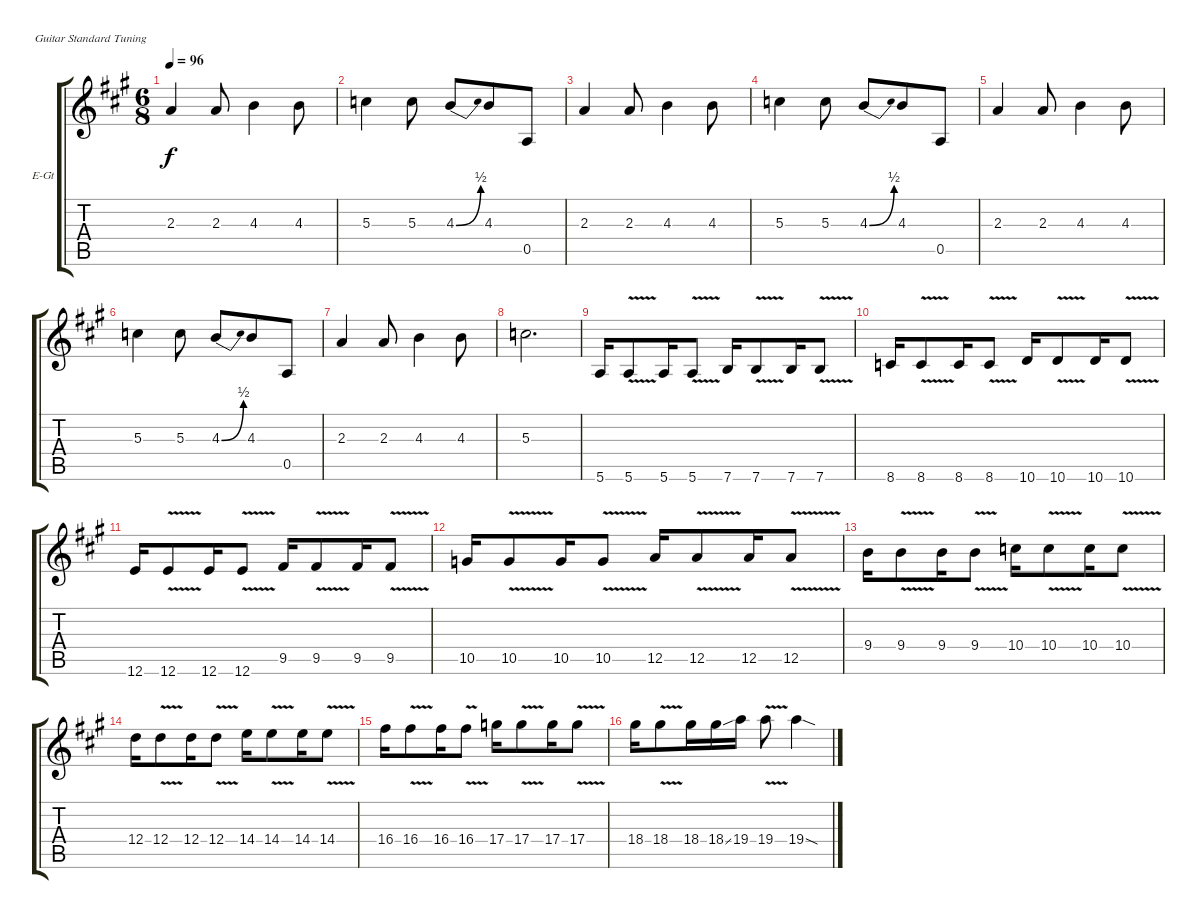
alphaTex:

\bracketExtendMode groupsimilarinstruments
\firstSystemTrackNameOrientation horizontal
\otherSystemsTrackNameOrientation horizontal
\track ("Gtr. 1" "E-Gt") {instrument overdrivenguitar}
\staff {score tabs}
\tuning (E4 B3 G3 D3 A2 E2)
\ts (6 8)
\tempo 96
\clef g2
\ks a
2.3.4{dy f} 2.3.8 4.3.4 4.3.8 |
5.3.4 5.3.8 4.3{be (bend 0 0 60 2)}.8 4.3.8 0.5.8 |
2.3.4 2.3.8 4.3.4 4.3.8 |
5.3.4 5.3.8 4.3{be (bend 0 0 60 2)}.8 4.3.8 0.5.8 |
2.3.4 2.3.8 4.3.4 4.3.8 |
5.3.4 5.3.8 4.3{be (bend 0 0 60 2)}.8 4.3.8 0.5.8 |
2.3.4 2.3.8 4.3.4 4.3.8 |
5.3.2{d} |
5.6.16 5.6{v}.8 5.6.16 5.6{v}.8 7.6.16 7.6{v}.8 7.6.16 7.6{v}.8 |
8.6.16 8.6{v}.8 8.6.16 8.6{v}.8 10.6.16 10.6{v}.8 10.6.16 10.6{v}.8 |
12.6.16 12.6{v}.8 12.6.16 12.6{v}.8 9.5.16 9.5{v}.8 9.5.16 9.5{v}.8 |
10.5.16 10.5{v}.8 10.5.16 10.5{v}.8 12.5.16 12.5{v}.8 12.5.16 12.5{v}.8 |
9.4.16 9.4{v}.8 9.4.16 9.4{v}.8 10.4.16 10.4{v}.8 10.4.16 10.4{v}.8 |
12.4.16 12.4{v}.8 12.4.16 12.4{v}.8 14.4.16 14.4{v}.8 14.4.16 14.4{v}.8 |
16.4.16 16.4{v}.8 16.4.16 16.4{v}.8 17.4.16 17.4{v}.8 17.4.16 17.4{v}.8 |
18.4.16 18.4{v}.8 18.4.16 18.4{ss}.16 19.4.16 19.4{v}.8 19.4{sod}.4
